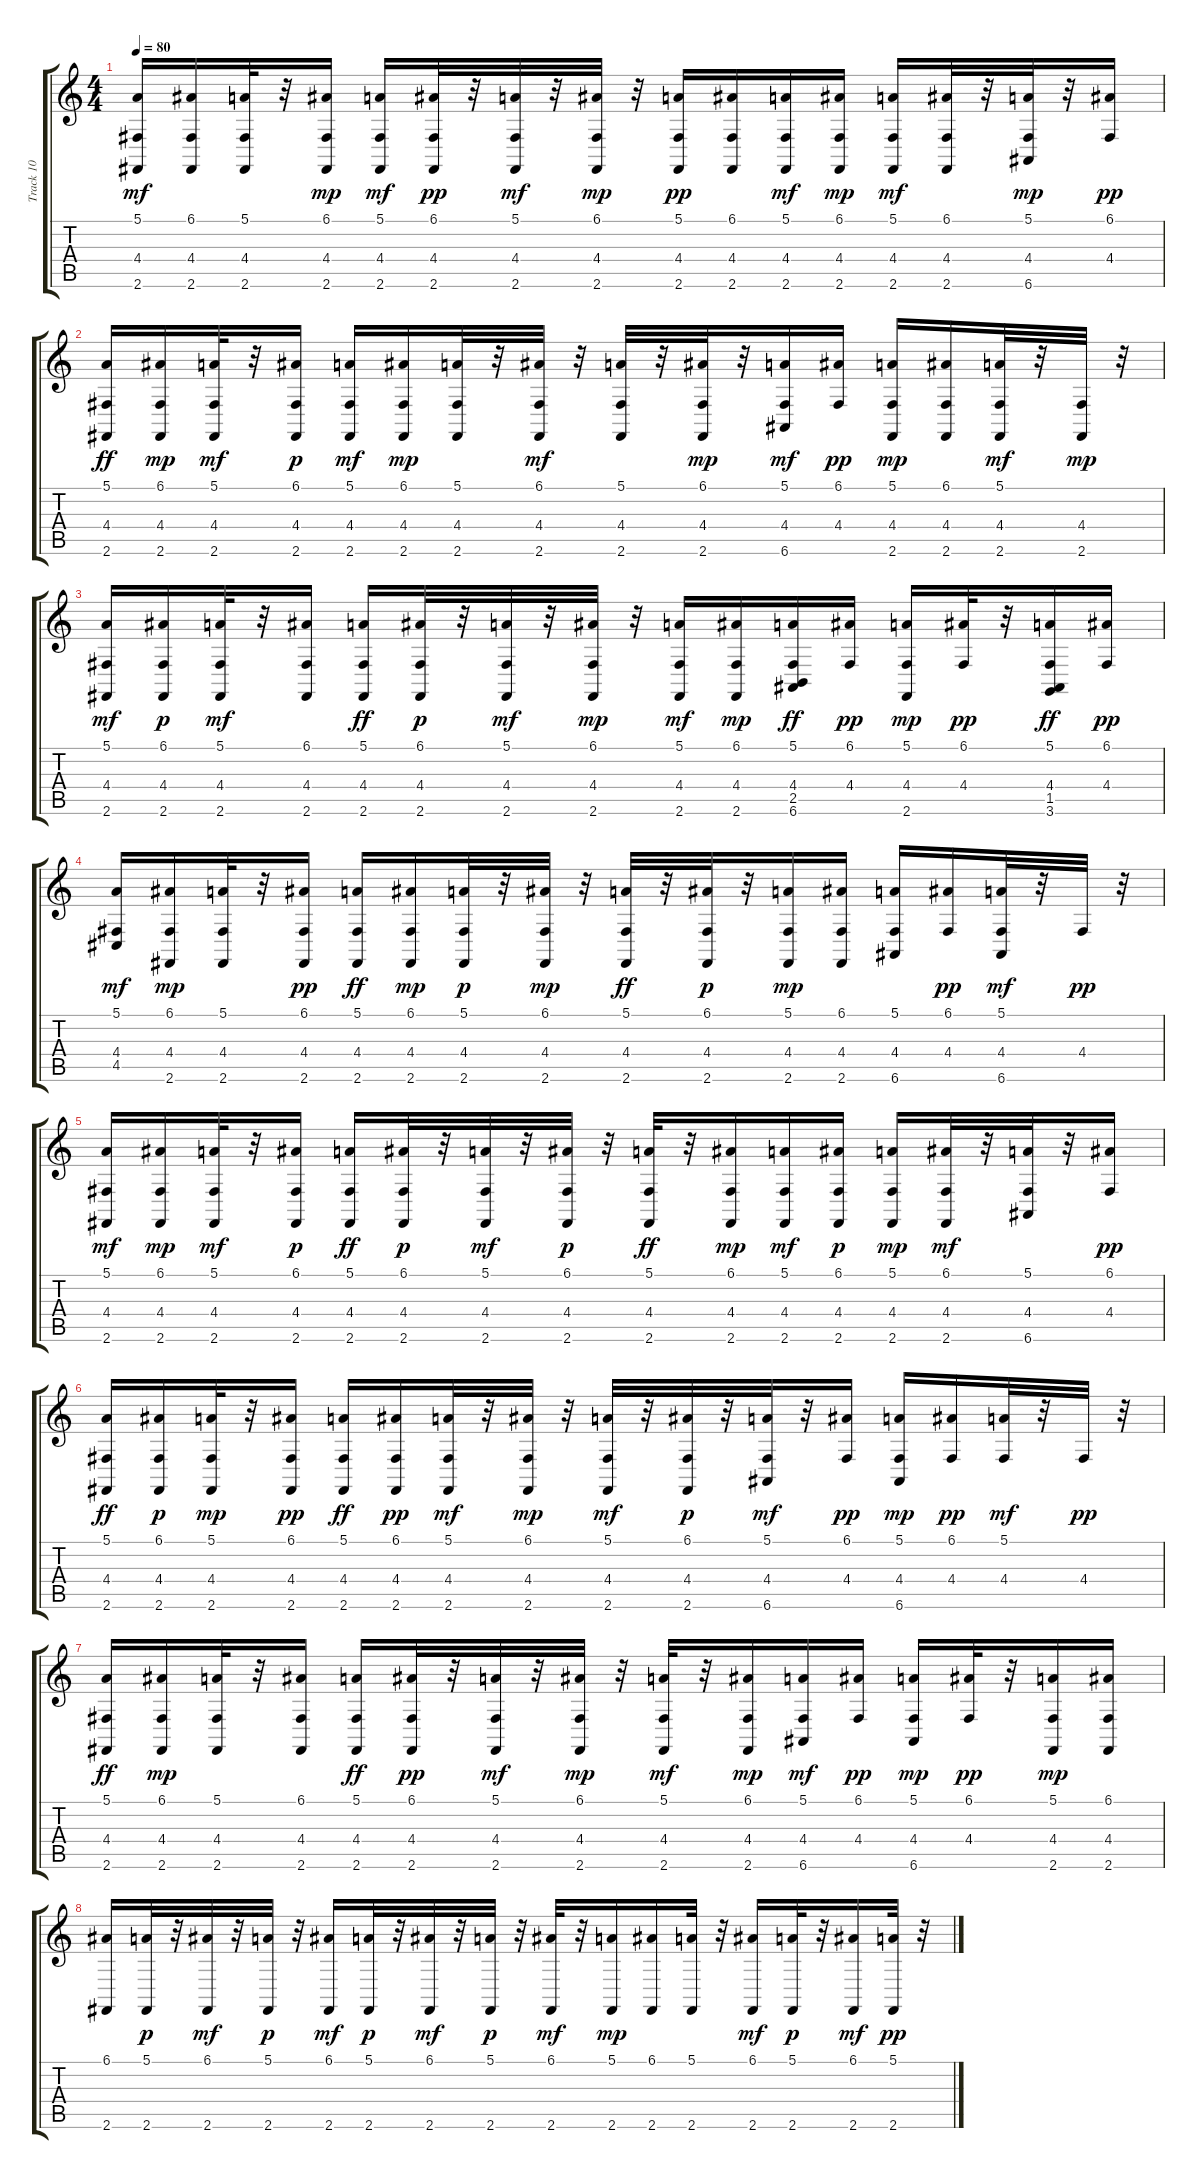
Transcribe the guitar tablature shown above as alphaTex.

\track ("Track 10" "Track 10") {instrument acousticgrandpiano}
\staff {score tabs}
\tuning (E4 B3 G3 D3 A2 E2) {hide}
\ts (4 4)
\tempo 80
\clef g2
\ks c
(5.1 4.4 2.6).16{dy mf} (6.1 4.4 2.6).16 (5.1 4.4 2.6).32 r.32 (6.1 4.4 2.6).16{dy mp} (5.1 4.4 2.6).16{dy mf} (6.1 4.4 2.6).32{dy pp} r.32 (5.1 4.4 2.6).32{dy mf} r.32 (6.1 4.4 2.6).32{dy mp} r.32 (5.1 4.4 2.6).16{dy pp} (6.1 4.4 2.6).16 (5.1 4.4 2.6).16{dy mf} (6.1 4.4 2.6).16{dy mp} (5.1 4.4 2.6).16{dy mf} (6.1 4.4 2.6).32 r.32 (5.1 4.4 6.6).32{dy mp} r.32 (6.1 4.4).16{dy pp} |
(5.1 4.4 2.6).16{dy ff} (6.1 4.4 2.6).16{dy mp} (5.1 4.4 2.6).32{dy mf} r.32 (6.1 4.4 2.6).16{dy p} (5.1 4.4 2.6).16{dy mf} (6.1 4.4 2.6).16{dy mp} (5.1 4.4 2.6).32 r.32 (6.1 4.4 2.6).32{dy mf} r.32 (5.1 4.4 2.6).32 r.32 (6.1 4.4 2.6).32{dy mp} r.32 (5.1 4.4 6.6).16{dy mf} (6.1 4.4).16{dy pp} (5.1 4.4 2.6).16{dy mp} (6.1 4.4 2.6).16 (5.1 4.4 2.6).32{dy mf} r.32 (4.4 2.6).32{dy mp} r.32 |
(5.1 4.4 2.6).16{dy mf} (6.1 4.4 2.6).16{dy p} (5.1 4.4 2.6).32{dy mf} r.32 (6.1 4.4 2.6).16 (5.1 4.4 2.6).16{dy ff} (6.1 4.4 2.6).32{dy p} r.32 (5.1 4.4 2.6).32{dy mf} r.32 (6.1 4.4 2.6).32{dy mp} r.32 (5.1 4.4 2.6).16{dy mf} (6.1 4.4 2.6).16{dy mp} (5.1 4.4 2.5 6.6).16{dy ff} (6.1 4.4).16{dy pp} (5.1 4.4 2.6).16{dy mp} (6.1 4.4).32{dy pp} r.32 (5.1 4.4 1.5 3.6).16{dy ff} (6.1 4.4).16{dy pp} |
(5.1 4.4 4.5).16{dy mf} (6.1 4.4 2.6).16{dy mp} (5.1 4.4 2.6).32 r.32 (6.1 4.4 2.6).16{dy pp} (5.1 4.4 2.6).16{dy ff} (6.1 4.4 2.6).16{dy mp} (5.1 4.4 2.6).32{dy p} r.32 (6.1 4.4 2.6).32{dy mp} r.32 (5.1 4.4 2.6).32{dy ff} r.32 (6.1 4.4 2.6).32{dy p} r.32 (5.1 4.4 2.6).16{dy mp} (6.1 4.4 2.6).16 (5.1 4.4 6.6).16 (6.1 4.4).16{dy pp} (5.1 4.4 6.6).32{dy mf} r.32 4.4.32{dy pp} r.32 |
(5.1 4.4 2.6).16{dy mf} (6.1 4.4 2.6).16{dy mp} (5.1 4.4 2.6).32{dy mf} r.32 (6.1 4.4 2.6).16{dy p} (5.1 4.4 2.6).16{dy ff} (6.1 4.4 2.6).32{dy p} r.32 (5.1 4.4 2.6).32{dy mf} r.32 (6.1 4.4 2.6).32{dy p} r.32 (5.1 4.4 2.6).32{dy ff} r.32 (6.1 4.4 2.6).16{dy mp} (5.1 4.4 2.6).16{dy mf} (6.1 4.4 2.6).16{dy p} (5.1 4.4 2.6).16{dy mp} (6.1 4.4 2.6).32{dy mf} r.32 (5.1 4.4 6.6).32 r.32 (6.1 4.4).16{dy pp} |
(5.1 4.4 2.6).16{dy ff} (6.1 4.4 2.6).16{dy p} (5.1 4.4 2.6).32{dy mp} r.32 (6.1 4.4 2.6).16{dy pp} (5.1 4.4 2.6).16{dy ff} (6.1 4.4 2.6).16{dy pp} (5.1 4.4 2.6).32{dy mf} r.32 (6.1 4.4 2.6).32{dy mp} r.32 (5.1 4.4 2.6).32{dy mf} r.32 (6.1 4.4 2.6).32{dy p} r.32 (5.1 4.4 6.6).32{dy mf} r.32 (6.1 4.4).16{dy pp} (5.1 4.4 6.6).16{dy mp} (6.1 4.4).16{dy pp} (5.1 4.4).32{dy mf} r.32 4.4.32{dy pp} r.32 |
(5.1 4.4 2.6).16{dy ff} (6.1 4.4 2.6).16{dy mp} (5.1 4.4 2.6).32 r.32 (6.1 4.4 2.6).16 (5.1 4.4 2.6).16{dy ff} (6.1 4.4 2.6).32{dy pp} r.32 (5.1 4.4 2.6).32{dy mf} r.32 (6.1 4.4 2.6).32{dy mp} r.32 (5.1 4.4 2.6).32{dy mf} r.32 (6.1 4.4 2.6).16{dy mp} (5.1 4.4 6.6).16{dy mf} (6.1 4.4).16{dy pp} (5.1 4.4 6.6).16{dy mp} (6.1 4.4).32{dy pp} r.32 (5.1 4.4 2.6).16{dy mp} (6.1 4.4 2.6).16 |
(6.1 2.6).16 (5.1 2.6).32{dy p} r.32 (6.1 2.6).32{dy mf} r.32 (5.1 2.6).32{dy p} r.32 (6.1 2.6).16{dy mf} (5.1 2.6).32{dy p} r.32 (6.1 2.6).32{dy mf} r.32 (5.1 2.6).32{dy p} r.32 (6.1 2.6).32{dy mf} r.32 (5.1 2.6).16{dy mp} (6.1 2.6).16 (5.1 2.6).32 r.32 (6.1 2.6).16{dy mf} (5.1 2.6).32{dy p} r.32 (6.1 2.6).16{dy mf} (5.1 2.6).32{dy pp} r.32
